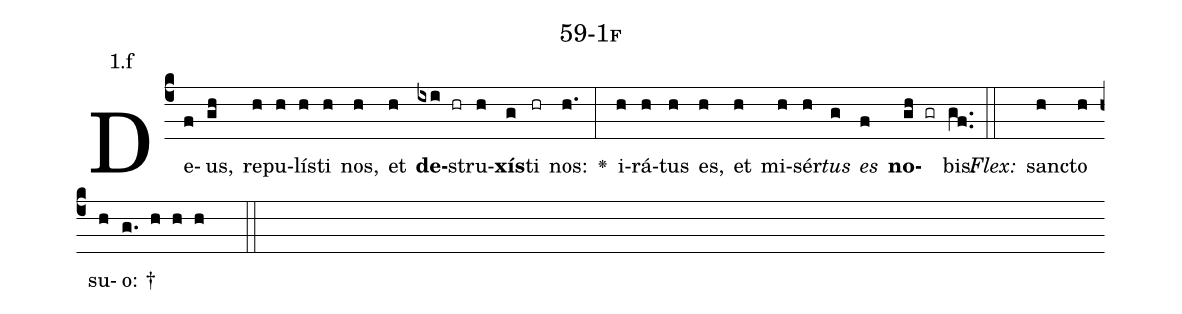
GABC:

name: 59-1f;
annotation: 1.f;
%%
(c4)De(f)us,(gh) re(h)pu(h)lís(h)ti(h) nos,(h) et(h) <b>de</b>(ixi hr)stru(h)<b>xís</b>(g)ti(hr) nos:(h.) <v>\greheightstar</v>(:) i(h)rá(h)tus(h) es,(h) et(h) mi(h)sér(h)<i>tus</i>(g) <i>es</i>(f) <b>no</b>(gh gr)bis.(gf..) (::)
<i>Flex:</i>()  sanc(h)to(h) su(h)o: †(g. h h h  ::)

%E(h) u(h) o(g) u(f) a(gh) e.(gf..) (::)
